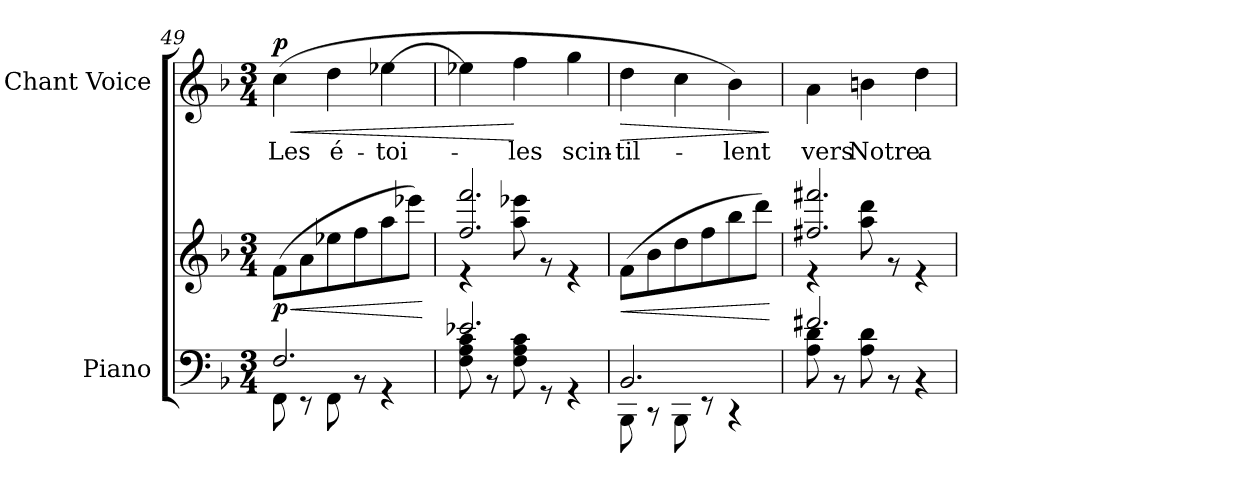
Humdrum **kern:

**kern	**kern	**dynam	**kern	**text	**dynam
*part2	*part2	*part2	*part1	*part1	*part1
*staff3	*staff2	*staff2/3	*staff1	*staff1	*staff1
*I"Piano	*	*	*I"Chant Voice	*	*
*I'Pno	*	*	*	*	*
*clefF4	*clefG2	*	*clefG2	*	*
*k[b-]	*k[b-]	*	*k[b-]	*	*
*M3/4	*M3/4	*	*M3/4	*	*
=49	=49	=49	=49	=49	=49
*^	*	*	*	*	*
!	!	!	!LO:HP:b	!	!	!LO:HP:b
!	!	!	!LO:DY:n=1:b	!	!	!LO:DY:n=1:a
2.F/	8FF\	(8f\L	< p	(4cc\	Les	< p
.	8r	8a\	.	.	.	.
.	8FF\	8ee-X\	.	4dd\	é-	.
.	8r	8ff\	.	.	.	.
.	4r	8aa\	.	[4ee-X\	-toi-	.
.	.	8eee-X\J)	.	.	.	.
*v	*v	*	*	*	*	*
.	.	[	.	.	.
=50	=50	=50	=50	=50	=50
*^	*^	*	*	*	*
2.e-X/	8F\ 8A\ 8c\	2.ff/ 2.fff/	4r	.	4ee-X\]	.	.
.	8r	.	.	.	.	.	.
.	8F\ 8A\ 8c\	.	8aa\ 8eee-X\	.	4ff\	-les	[
.	8r	.	8r	.	.	.	.
.	4r	.	4r	.	4gg\	scin-	.
=51	=51	=51	=51	=51	=51	=51	=51
!	!	!	!	!LO:HP:b	!	!	!LO:HP:b
*	*	*v	*v	*	*	*	*
2.BB-/	8BBB-\	(8f\L	<	4dd\	-til-	>
.	8r	8b-\	.	.	.	.
.	8BBB-\	8dd\	.	4cc\	.	.
.	8r	8ff\	.	.	.	.
.	4r	8bb-\	.	4b-\)	-lent	.
.	.	8ddd\J)	.	.	.	.
*v	*v	*	*	*	*	*
.	.	[	.	.	]
=52	=52	=52	=52	=52	=52
*^	*^	*	*	*	*
2.f#X/	8A\ 8d\	2.ff#X/ 2.fff#X/	4r	.	4a\	vers	.
.	8r	.	.	.	.	.	.
.	8A\ 8d\	.	8aa\ 8ddd\	.	4bn\	Notre	.
.	8r	.	8r	.	.	.	.
.	4r	.	4r	.	4dd\	a-	.
*v	*v	*	*	*	*	*	*
*	*v	*v	*	*	*	*
=	=	=	=	=	=
*-	*-	*-	*-	*-	*-
